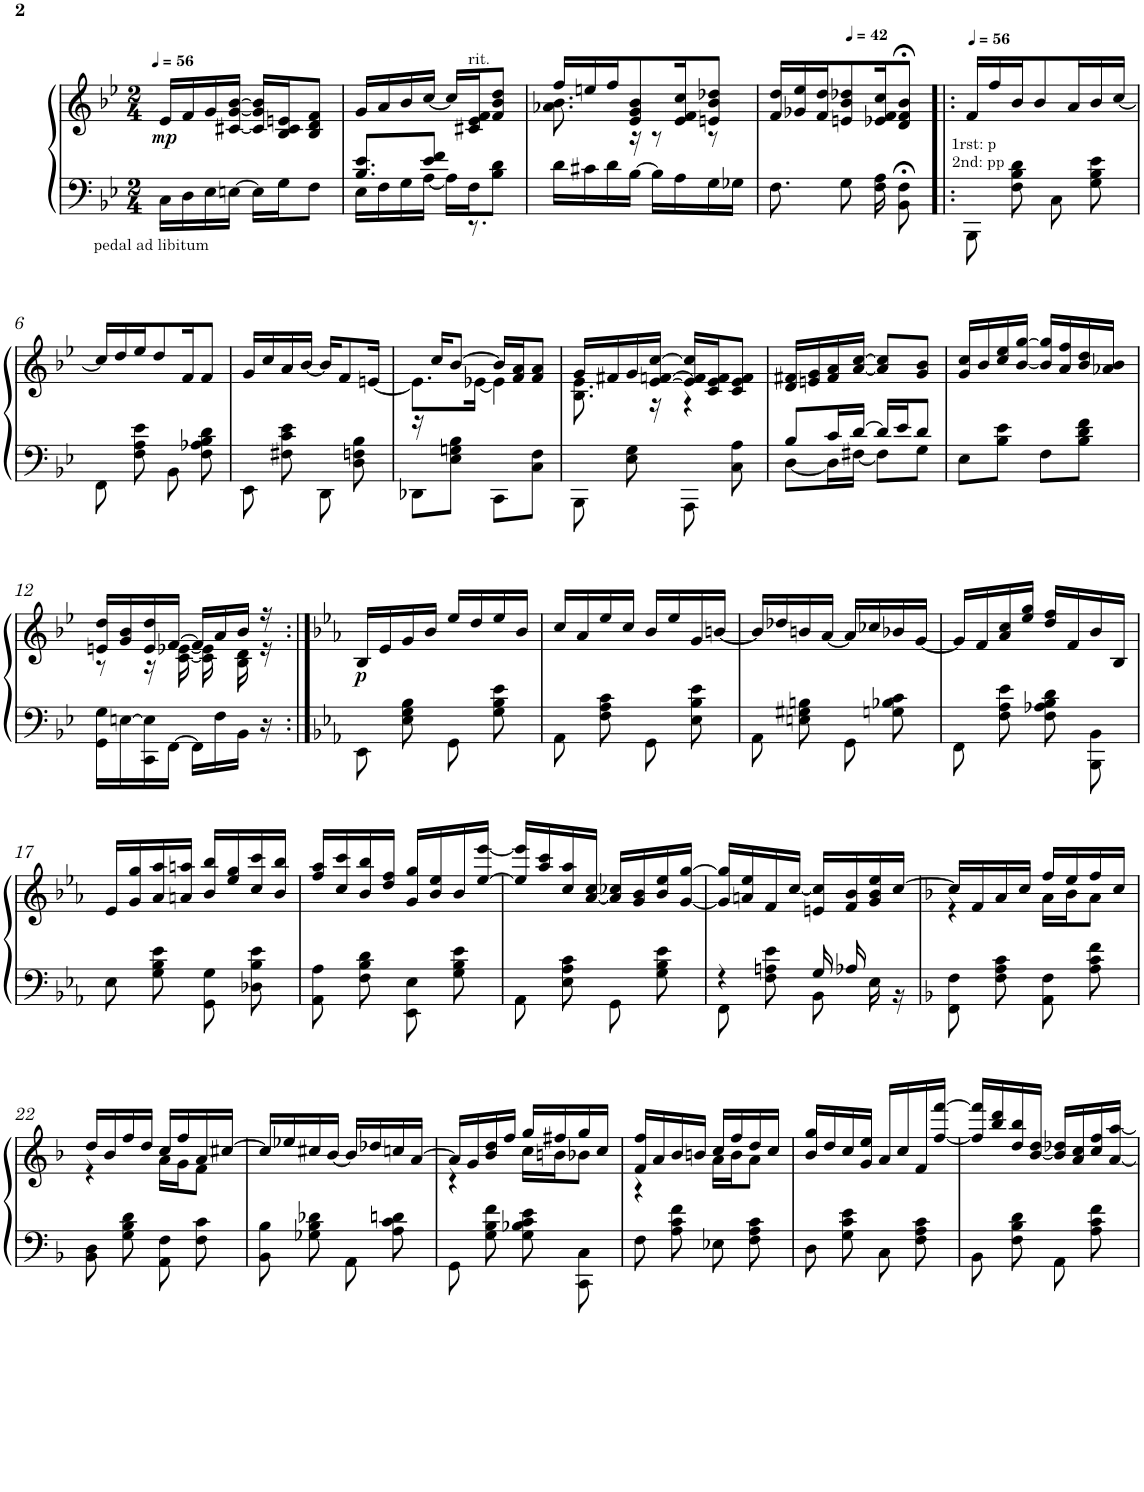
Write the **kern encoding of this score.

**kern	**kern	**dynam
*part1	*part1	*part1
*staff2	*staff1	*staff1/2
*I"Piano	*	*
*I'Pno	*	*
*clefF4	*clefG2	*
*k[b-e-]	*k[b-e-]	*
*B-:	*B-:	*
*M2/4	*M2/4	*
*MM56	*MM56	*
=1	=1	=1
!LO:TX:b:t=pedal ad libitum	!	!
!	!	!LO:DY:b
16C\LL	16e-/LL	mp
16D\	16f/	.
16E-\	16g/	.
[16En\JJ	[16c#X/ [16g/ [16b-/JJ	.
16E\LL]	16c#/] 16g/] 16b-/]LL	.
16G\J	16B-/ 16c#/ 16en/J	.
8F\J	8B-/ 8d/ 8f/J	.
=2	=2	=2
*^	*	*
16E-\LL	8.B-/ 8.e-/L	16g/LL	.
16F\	.	16a/	.
16G\	.	16b-/	.
[<16A\JJ	8e-/ 8f/J	[16cc/JJ	.
16A\LL]	.	16cc/LL]	.
!	!	!LO:TX:a:t=rit.	!
16F\J	8.r	16c#X/ 16e-/ 16f/J	.
8B-\ 8d\J	.	8f/ 8b-/ 8dd/J	.
*v	*v	*	*
=3	=3	=3
*	*^	*
16d\LL	16ff/LL	8.a-X\ 8.b-\	.
16c#X\	16een/	.	.
16d\	16ff/J	.	.
[16B-\JJ	8e-/ 8g/ 8b-/	16r	.
16B-\LL]	.	8r	.
16A\	16e-/ 16f/ 16cc/K	.	.
16G\	8en/ 8b-/ 8dd-X/J	8r	.
16G-X\JJ	.	.	.
*	*v	*v	*
=4	=4	=4
8.F\	16f/ 16dd/LL	.
.	16g-X/ 16ee-/	.
.	16f/ 16dd/J	.
8G\	8en/ 8b-/ 8dd-X/	.
*	*MM42	*
16F\ 16A\	16e-X/ 16f/ 16cc/K	.
8BB-\;< 8F\;<	8d/;< 8f/;< 8b-/;<J	.
=5!|:	=5!|:	=5!|:
*	*MM56	*
!	!LO:TX:b:t=1rst&colon; p	!
!	!LO:TX:b:t=2nd&colon; pp	!
8BBB-\	16f/LL	.
.	16ff/	.
8F\ 8B-\ 8d\	16b-/J	.
.	8b-/	.
8C\	.	.
.	16a/L	.
8G\ 8B-\ 8e-\	16b-/	.
.	[16cc/JJ	.
!!LO:LB:g=z
=6	=6	=6
8FF\	16cc/LL]	.
.	16dd/	.
8F\ 8A\ 8e-\	16ee-/J	.
.	8dd/	.
8BB-\	.	.
.	16f/K	.
8F\ 8A-X\ 8B-\ 8d\	8f/J	.
=7	=7	=7
8EE-\	16g/LL	.
.	16cc/	.
8F#X\ 8c\ 8e-\	16a/	.
.	[16b-/JJ	.
8DD\	16b-/KL]	.
.	8f/	.
8D\ 8Fn\ 8B-\	.	.
.	[<16en/Jk	.
=8	=8	=8
*	*^	*
8DD-X\L	8.e\L]	16r	.
.	.	16cc/KL	.
8E-\ 8Gn\ 8B-\J	.	[>8b-/J	.
.	[<16e-X\Jk	.	.
8CC\L	4e-\]	16b-/LL]	.
.	.	16f/ 16a/J	.
8C\ 8F\J	.	8f/ 8a/J	.
=9	=9	=9	=9
8BBB-\	16g/LL	8.B-\ 8.e-\	.
.	16f#X/	.	.
8E-\ 8G\	16g/	.	.
.	[>16e-/ [>16fn/ [>16cc/JJ	16r	.
8AAA\	16e-/] 16f/] 16cc/]LL	4r	.
.	16c/ 16e-/ 16f/J	.	.
8C\ 8A\	8c/ 8e-/ 8f/J	.	.
*	*v	*v	*
=10	=10	=10
*^	*	*
8B-/L	[<8D\L	16d/ 16f#X/LL	.
.	.	16en/ 16g/	.
16c/L	16D\L]	16f#/ 16a/	.
[>16d/JJ	[<16F#X\JJ	[16a/ [16cc/JJ	.
16d/LL]	8F#\L]	8a/] 8cc/]L	.
16e-/J	.	.	.
8d/J	8G\J	8g/ 8b-/J	.
*v	*v	*	*
=11	=11	=11
8E-\L	16g/ 16cc/LL	.
.	16b-/	.
8B-\ 8e-\J	16cc/ 16ee-/	.
.	[16b-/ [16gg/JJ	.
8F\L	16b-/] 16gg/]LL	.
.	16a/ 16ff/	.
8B-\ 8d\ 8f\J	16b-/ 16dd/	.
.	16a-X/ 16b-/JJ	.
!!LO:LB:g=z
=12	=12	=12
*	*^	*
16GG\ 16G\LL	16en/ 16dd/LL	8r	.
[16En\	16g/ 16b-/	.	.
16CC\ 16E\]	16e/ 16dd/	16r	.
[16FF\JJ	[>16f/JJ	[<16c\ [<16e-X\	.
16FF\LL]	16f/LL]	16c\] 16e-\]	.
16F\	16a/	16ryy	.
16BB-\JJ	16b-/JJ	16B-\ 16d\	.
16r	16r	16r	.
*	*v	*v	*
=13:|!	=13:|!	=13:|!
*k[b-e-a-]	*k[b-e-a-]	*
*E-:	*E-:	*
*	*^	*
!	!	!	!LO:DY:b
*	*v	*v	*
8EE-\	16B-/LL	p
.	16e-/	.
8E-\ 8G\ 8B-\	16g/	.
.	16b-/JJ	.
8GG\	16ee-/LL	.
.	16dd/	.
8G\ 8B-\ 8e-\	16ee-/	.
.	16b-/JJ	.
=14	=14	=14
8AA-\	16cc/LL	.
.	16a-/	.
8F\ 8A-\ 8c\	16ee-/	.
.	16cc/JJ	.
8GG\	16b-/LL	.
.	16ee-/	.
8E-\ 8B-\ 8e-\	16g/	.
.	[16bn/JJ	.
=15	=15	=15
8AA-\	16b/LL]	.
.	16dd-X/	.
8En\ 8G#X\ 8Bn\	16bn/	.
.	[16a-/JJ	.
8GG\	16a-/LL]	.
.	16cc-X/	.
8Gn\ 8B-X\ 8c\	16b-X/	.
.	[16g/JJ	.
=16	=16	=16
8FF\	16g/LL]	.
.	16f/	.
8F\ 8A-\ 8e-\	16a-/ 16cc/	.
.	16ee-/ 16gg/JJ	.
8F\ 8A-X\ 8B-\ 8d\	16dd/ 16ff/LL	.
.	16f/	.
8BBB-\ 8BB-\	16b-/	.
.	16B-/JJ	.
!!LO:LB:g=z
=17	=17	=17
8E-\	16e-/LL	.
.	16g/ 16gg/	.
8G\ 8B-\ 8e-\	16a-/ 16aa-/	.
.	16an/ 16aan/JJ	.
8GG\ 8G\	16b-/ 16bb-/LL	.
.	16ee-/ 16gg/	.
8D-X\ 8B-\ 8e-\	16cc/ 16ccc/	.
.	16b-/ 16bb-/JJ	.
=18	=18	=18
8AA-\ 8A-\	16ff/ 16aa-/LL	.
.	16cc/ 16ccc/	.
8F\ 8B-\ 8d\	16b-/ 16bb-/	.
.	16dd/ 16ff/JJ	.
8EE-\ 8E-\	16g/ 16gg/LL	.
.	16b-/ 16ee-/	.
8G\ 8B-\ 8e-\	16b-/	.
.	[>16ee-/ [<16eee-/JJ	.
=19	=19	=19
8AA-\	16ee-/] 16eee-/]LL	.
.	16aa-/ 16ccc/	.
8E-\ 8A-\ 8c\	16cc/ 16aa-/	.
.	[16a-/ 16cc/JJ	.
8GG\	16a-/] 16cc-X/LL	.
.	16g/ 16b-/	.
8G\ 8B-\ 8e-\	16b-/ 16ee-/	.
.	[16g/ [16gg/JJ	.
=20	=20	=20
*^	*	*
4r	8FF\	16g/] 16gg/]LL	.
.	.	16an/ 16ee-/	.
.	8F\ 8An\ 8e-\	16f/	.
.	.	[16cc/JJ	.
16G/	8BB-\	16en/ 16cc/]LL	.
16A-X/	.	16f/ 16b-/	.
8ryy	16E-\	16g/ 16b-/ 16ee-/	.
.	16r	[16cc/JJ	.
*v	*v	*	*
=21	=21	=21
*k[b-]	*k[b-]	*
*F:	*F:	*
*	*^	*
8FF\ 8F\	16cc/LL]	4r	.
.	16f/	.	.
8F\ 8A\ 8c\	16a/	.	.
.	16cc/JJ	.	.
8AA\ 8F\	16ff/LL	16a\LL	.
.	16ee/	16b-\J	.
8A\ 8c\ 8f\	16ff/	8a\J	.
.	16cc/JJ	.	.
!!LO:LB:g=z	!!
=22	=22	=22	=22
8BB-\ 8D\	16dd/LL	4r	.
.	16b-/	.	.
8G\ 8B-\ 8d\	16ff/	.	.
.	16dd/JJ	.	.
8AA\ 8F\	16cc/LL	16a\LL	.
.	16ff/	16g\J	.
8F\ 8c\	16a/	8f\J	.
.	[16cc#X/JJ	.	.
*	*v	*v	*
=23	=23	=23
8BB-\ 8B-\	16cc#/LL]	.
.	16ee-X/	.
8G-X\ 8B-\ 8d-X\	16cc#X/	.
.	[16b-/JJ	.
8AA\	16b-/LL]	.
.	16dd-X/	.
8A\ 8c\ 8dn\	16ccn/	.
.	[16a/JJ	.
=24	=24	=24
*	*^	*
8GG\	16a/LL]	4r	.
.	16g/	.	.
8G\ 8B-\ 8f\	16b-/ 16dd/	.	.
.	16ff/JJ	.	.
8G\ 8B-X\ 8c\ 8e\	16gg/LL	16cc\LL	.
.	16ff#X/	16bn\J	.
8CC\ 8C\	16gg/	8b-X\J	.
.	16cc/JJ	.	.
=25	=25	=25	=25
8F\	16f/ 16ff/LL	4r	.
.	16a/	.	.
8A\ 8c\ 8f\	16b-/	.	.
.	16bn/JJ	.	.
8E-X\	16cc/LL	16a\LL	.
.	16ff/	16b\J	.
8F\ 8A\ 8c\	16dd/	8a\J	.
.	16cc/JJ	.	.
*	*v	*v	*
=26	=26	=26
8D\	16b-/ 16gg/LL	.
.	16dd/	.
8G\ 8c\ 8e\	16cc/	.
.	16g/ 16ee/JJ	.
8C\	16a/LL	.
.	16cc/	.
8F\ 8A\ 8c\	16f/	.
.	[16ff/ [16fff/JJ	.
=27	=27	=27
8BB-\	16ff/] 16fff/]LL	.
.	16bb-/ 16ddd/	.
8F\ 8B-\ 8d\	16dd/ 16bb-/	.
.	[16b-/ 16dd/JJ	.
8AA\	16b-/] 16dd-X/LL	.
.	16a/ 16cc/	.
8A\ 8c\ 8f\	16cc/ 16ff/	.
.	[<16a/ [<16aa/JJ	.
=	=	=
*-	*-	*-
